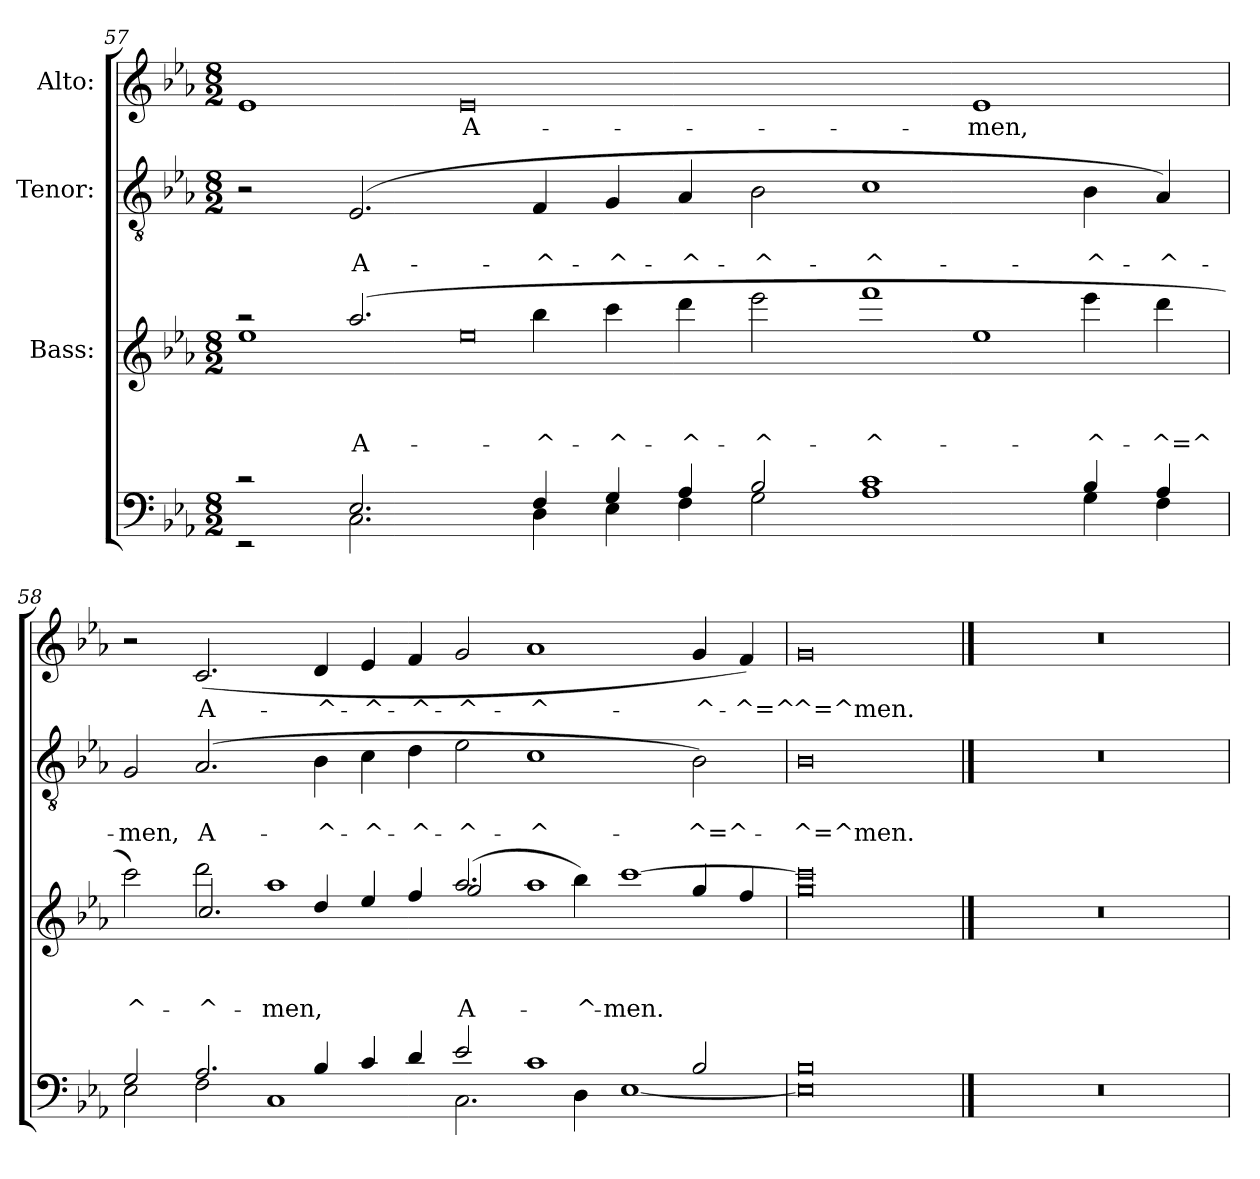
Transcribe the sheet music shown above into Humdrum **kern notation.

**kern	**kern	**text	**text	**text	**kern	**text	**text	**kern	**text
*part4	*part3	*part3	*part3	*part3	*part2	*part2	*part2	*part1	*part1
*staff4	*staff3	*staff3	*staff3	*staff3	*staff2	*staff2	*staff2	*staff1	*staff1
*	*I"Bass:	*	*	*	*I"Tenor:	*	*	*I"Alto:	*
!!LO:LB:g=z
*clefF4	*clefG2	*	*	*	*clefGv2	*	*	*clefG2	*
*	*ITrd7c12	*	*	*	*	*	*	*	*
*k[b-e-a-]	*k[b-e-a-]	*	*	*	*k[b-e-a-]	*	*	*k[b-e-a-]	*
*E-:	*E-:	*	*	*	*E-:	*	*	*E-:	*
*M8/2	*M8/2	*	*	*	*M8/2	*	*	*M8/2	*
=57	=57	=57	=57	=57	=57	=57	=57	=57	=57
*^	*^	*	*	*	*	*	*	*	*
2rc	2rEE	2raa	1e-	.	.	.	2r	.	.	1e-	.
!	!	!	!	!	!	!LO:LY:b	!	!	!LO:LY:b	!	!
2.E-/	2.C\	(<2.a-/	.	.	.	A-	(<2.E-/	.	A-	.	.
!	!	!	!	!	!	!	!	!	!	!	!LO:LY:b
.	.	.	0e-	.	.	.	.	.	.	0e-	A-
!	!	!	!	!	!	!LO:LY:b	!	!	!LO:LY:b	!	!
4F/	4D\	4b-\	.	.	.	-^-	4F/	.	-^-	.	.
!	!	!	!	!	!	!LO:LY:b	!	!	!LO:LY:b	!	!
4G/	4E-\	4cc\	.	.	.	-^-	4G/	.	-^-	.	.
!	!	!	!	!	!	!LO:LY:b	!	!	!LO:LY:b	!	!
4A-/	4F\	4dd\	.	.	.	-^-	4A-/	.	-^-	.	.
!	!	!	!	!	!	!LO:LY:b	!	!	!LO:LY:b	!	!
2B-/	2G\	2ee-\	.	.	.	-^-	2B-\	.	-^-	.	.
!	!	!	!	!	!	!LO:LY:b	!	!	!LO:LY:b	!	!
1c	1A-	1ff	.	.	.	-^-	1c	.	-^-	.	.
!	!	!	!	!	!	!	!	!	!	!	!LO:LY:b
.	.	.	1e-	.	.	.	.	.	.	1e-	-men,
!	!	!	!	!	!	!LO:LY:b	!	!	!LO:LY:b	!	!
4B-/	4G\	4ee-\	.	.	.	-^-	4B-\	.	-^-	.	.
!	!	!	!	!	!	!LO:LY:b	!	!	!LO:LY:b	!	!
4A-/	4F\	4dd\	.	.	.	-^=^	4A-/)	.	-^-	.	.
=58	=58	=58	=58	=58	=58	=58	=58	=58	=58	=58	=58
!	!	!	!	!	!	!LO:LY:b	!	!	!LO:LY:b	!	!
2G/	2E-\	2cc\)	2ryy	.	.	^-	2G/	.	-men,	2r	.
!	!	!	!	!	!	!LO:LY:b	!	!	!LO:LY:b	!	!LO:LY:b
2.A-/	2F\	2dd\	2.c/	.	.	-^-	(<2.A-/	.	A-	(<2.c/	A-
!	!	!	!	!	!	!LO:LY:b	!	!	!	!	!
.	1C	1a-	.	.	.	-men,	.	.	.	.	.
!	!	!	!	!	!	!	!	!	!LO:LY:b	!	!LO:LY:b
4B-/	.	.	4d/	.	.	.	4B-\	.	-^-	4d/	-^-
!	!	!	!	!	!	!	!	!	!LO:LY:b	!	!LO:LY:b
4c/	.	.	4e-/	.	.	.	4c\	.	-^-	4e-/	-^-
!	!	!	!	!	!	!	!	!	!LO:LY:b	!	!LO:LY:b
4d/	.	.	4f/	.	.	.	4d\	.	-^-	4f/	-^-
!	!	!	!	!	!	!LO:LY:b	!	!	!LO:LY:b	!	!LO:LY:b
2e-/	2.C\	(<2.a-/	2g/	.	.	A-	2e-\	.	-^-	2g/	-^-
!	!	!	!	!	!	!	!	!	!LO:LY:b	!	!LO:LY:b
1c	.	.	1a-	.	.	.	1c	.	-^-	1a-	-^-
!	!	!	!	!	!	!LO:LY:b	!	!	!	!	!
.	4D\	4b-\)	.	.	.	-^-	.	.	.	.	.
!	!	!	!	!	!	!LO:LY:b	!	!	!	!	!
.	[>1E-	[>1cc	.	.	.	-men.	.	.	.	.	.
!	!	!	!	!	!	!	!	!	!LO:LY:b	!	!LO:LY:b
2B-/	.	.	4g/	.	.	.	2B-\)	.	-^=^-	4g/	-^-
!	!	!	!	!	!	!	!	!	!	!	!LO:LY:b
.	.	.	4f/	.	.	.	.	.	.	4f/)	-^=^
!!LO:LB:g=z
=59	=59	=59	=59	=59	=59	=59	=59	=59	=59	=59	=59
!	!	!	!	!	!	!	!	!	!LO:LY:b	!	!LO:LY:b
0B-	0E-]	0cc]	0g	.	.	.	0B-	.	-^=^men.	0g	^=^men.
*v	*v	*	*	*	*	*	*	*	*	*	*
*	*v	*v	*	*	*	*	*	*	*	*
!!LO:LB:g=z
==60	==60	==60	==60	==60	==60	==60	==60	==60	==60
00r	00r	.	.	.	00r	.	.	00r	.
=	=	=	=	=	=	=	=	=	=
*-	*-	*-	*-	*-	*-	*-	*-	*-	*-
